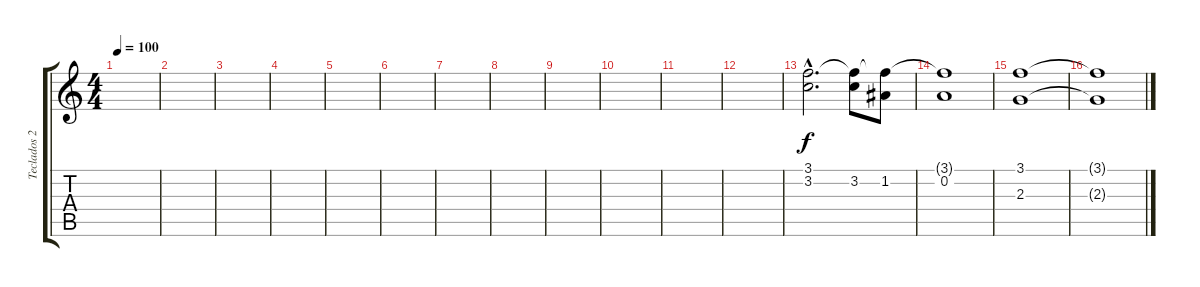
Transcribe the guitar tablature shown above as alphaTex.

\track ("Teclados 2" "Teclados 2") {instrument stringensemble2}
\staff {score tabs}
\tuning (D5 A4 F4 C4 G3 D3) {hide}
\ts (4 4)
\tempo 100
\clef g2
\ks c
|
|
|
|
|
|
|
|
|
|
|
|
(3.1{hac} 3.2{hac}).2{d} (3.1{t} 3.2).8 (3.1{t} 1.2).8 |
(3.1{t} 0.2).1 |
(3.1 2.3).1 |
(3.1{t} 2.3{t}).1
